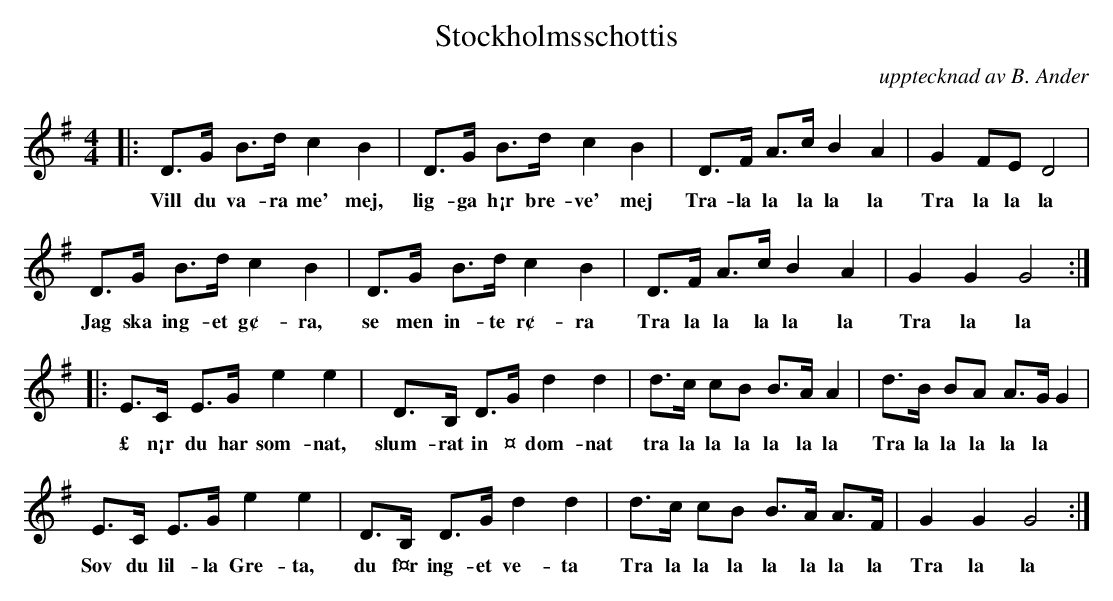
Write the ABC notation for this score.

X:1
T:Stockholmsschottis
C:upptecknad av B. Ander
Q:1/4=142
L:1/8
M:4/4
K:G
|: D>G B>d c2 B2 | D>G B>d c2 B2 | D>F A>c B2 A2 | G2 FE D4 |
w:Vill du va-ra me' mej, lig-ga h¡r bre-ve' mej Tra-la la la la la Tra la la la
D>G B>d c2 B2 | D>G B>d c2 B2 | D>F A>c B2 A2 | G2 G2 G4 ::
w:Jag ska ing-et g¢-ra, se men in-te r¢-ra Tra la la la la la Tra la la la
E>C E>G e2 e2 | D>B, D>G d2 d2 | d>c cB B>A A2 | d>B BA A>G G2 |
w:£ n¡r du har som-nat, slum-rat in ¤ dom-nat tra la la la la la la Tra la la la la la
E>C E>G e2 e2 | D>B, D>G d2 d2 | d>c cB B>A A>F | G2 G2 G4 :|
w:Sov du lil-la Gre-ta, du f¤r ing-et ve-ta Tra la la la la la la la Tra la la
